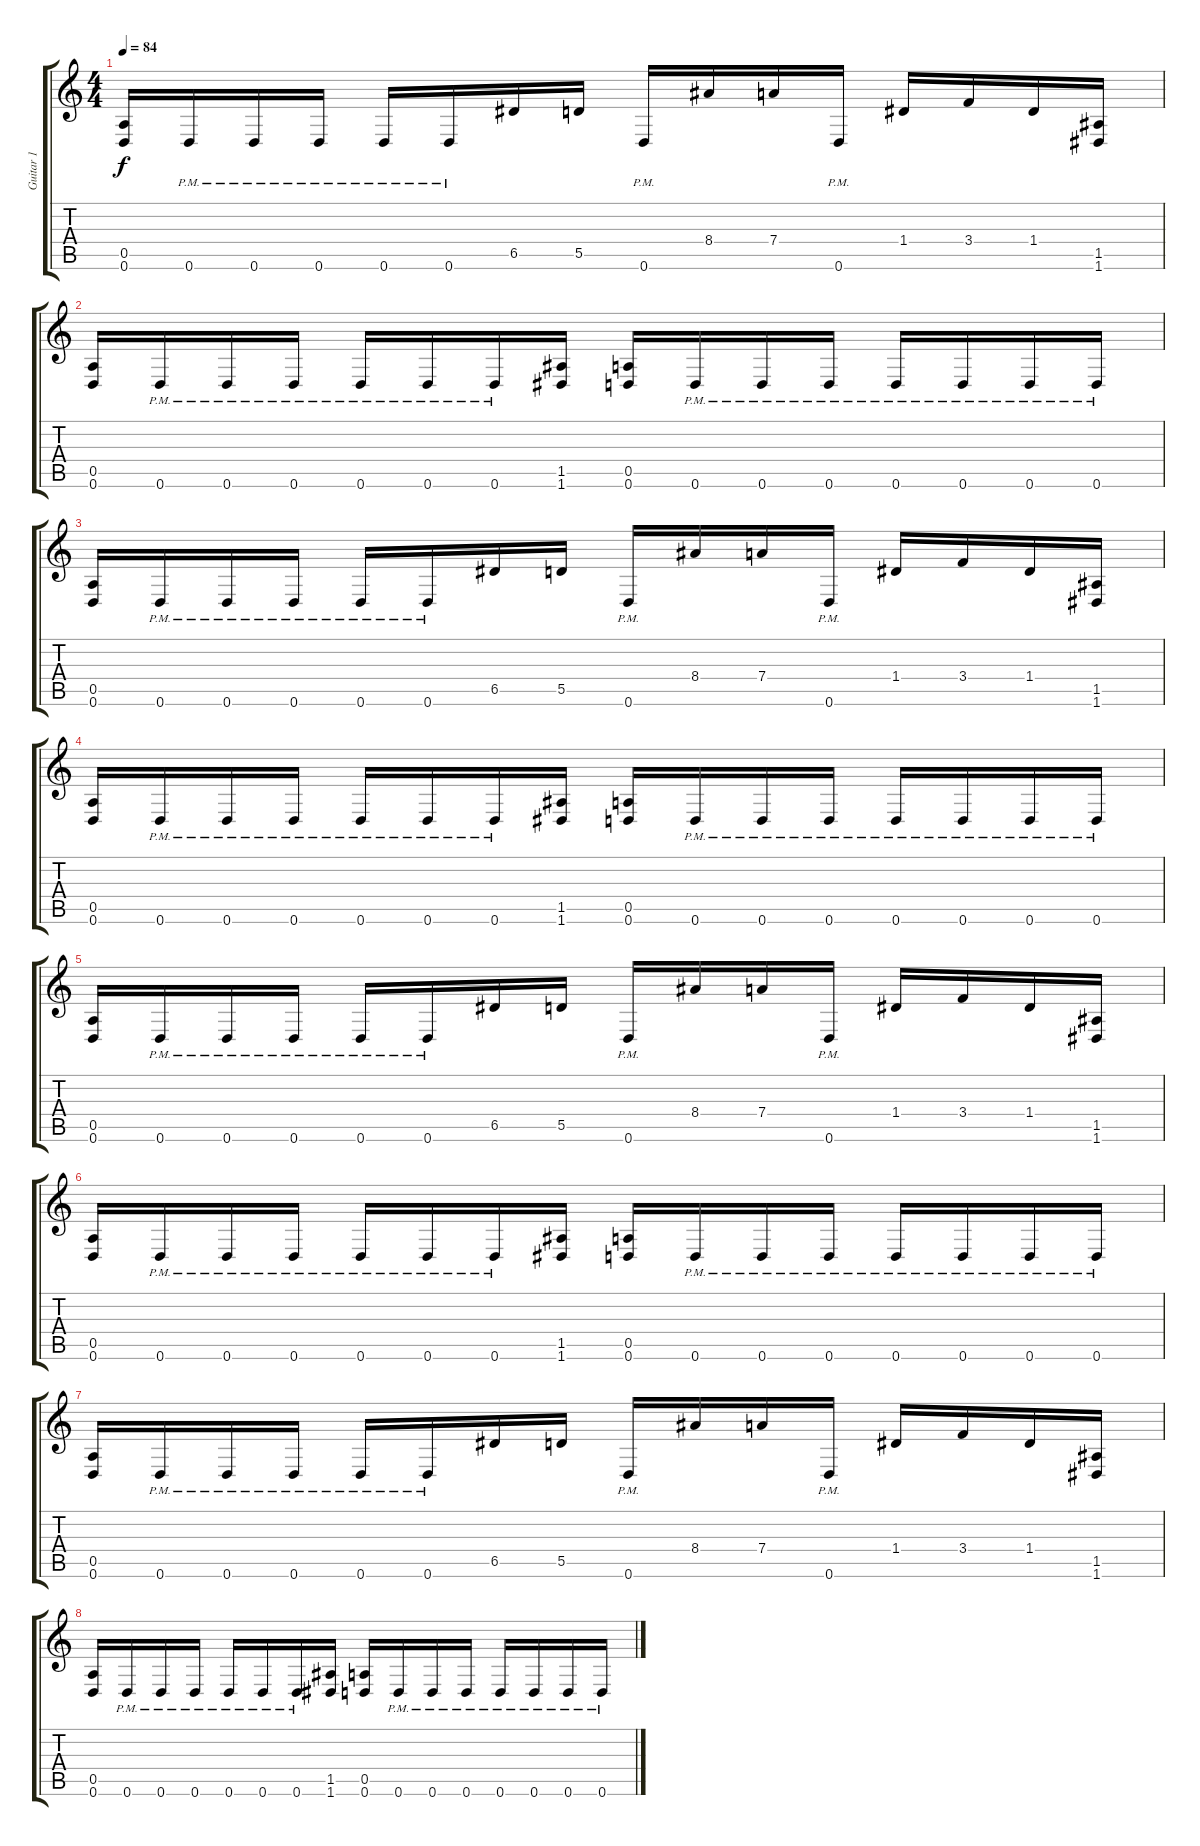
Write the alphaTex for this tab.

\track ("Guitar 1" "Guitar 1") {instrument overdrivenguitar}
\staff {score tabs}
\tuning (E4 B3 G3 D3 A2 D2) {hide}
\ts (4 4)
\tempo 84
\clef g2
\ks c
(0.5 0.6).16{dy f} 0.6{pm}.16 0.6{pm}.16 0.6{pm}.16 0.6{pm}.16 0.6{pm}.16 6.5.16 5.5.16 0.6{pm}.16 8.4.16 7.4.16 0.6{pm}.16 1.4.16 3.4.16 1.4.16 (1.5 1.6).16 |
(0.5 0.6).16 0.6{pm}.16 0.6{pm}.16 0.6{pm}.16 0.6{pm}.16 0.6{pm}.16 0.6{pm}.16 (1.5 1.6).16 (0.5 0.6).16 0.6{pm}.16 0.6{pm}.16 0.6{pm}.16 0.6{pm}.16 0.6{pm}.16 0.6{pm}.16 0.6{pm}.16 |
(0.5 0.6).16 0.6{pm}.16 0.6{pm}.16 0.6{pm}.16 0.6{pm}.16 0.6{pm}.16 6.5.16 5.5.16 0.6{pm}.16 8.4.16 7.4.16 0.6{pm}.16 1.4.16 3.4.16 1.4.16 (1.5 1.6).16 |
(0.5 0.6).16 0.6{pm}.16 0.6{pm}.16 0.6{pm}.16 0.6{pm}.16 0.6{pm}.16 0.6{pm}.16 (1.5 1.6).16 (0.5 0.6).16 0.6{pm}.16 0.6{pm}.16 0.6{pm}.16 0.6{pm}.16 0.6{pm}.16 0.6{pm}.16 0.6{pm}.16 |
(0.5 0.6).16 0.6{pm}.16 0.6{pm}.16 0.6{pm}.16 0.6{pm}.16 0.6{pm}.16 6.5.16 5.5.16 0.6{pm}.16 8.4.16 7.4.16 0.6{pm}.16 1.4.16 3.4.16 1.4.16 (1.5 1.6).16 |
(0.5 0.6).16 0.6{pm}.16 0.6{pm}.16 0.6{pm}.16 0.6{pm}.16 0.6{pm}.16 0.6{pm}.16 (1.5 1.6).16 (0.5 0.6).16 0.6{pm}.16 0.6{pm}.16 0.6{pm}.16 0.6{pm}.16 0.6{pm}.16 0.6{pm}.16 0.6{pm}.16 |
(0.5 0.6).16 0.6{pm}.16 0.6{pm}.16 0.6{pm}.16 0.6{pm}.16 0.6{pm}.16 6.5.16 5.5.16 0.6{pm}.16 8.4.16 7.4.16 0.6{pm}.16 1.4.16 3.4.16 1.4.16 (1.5 1.6).16 |
(0.5 0.6).16 0.6{pm}.16 0.6{pm}.16 0.6{pm}.16 0.6{pm}.16 0.6{pm}.16 0.6{pm}.16 (1.5 1.6).16 (0.5 0.6).16 0.6{pm}.16 0.6{pm}.16 0.6{pm}.16 0.6{pm}.16 0.6{pm}.16 0.6{pm}.16 0.6{pm}.16
